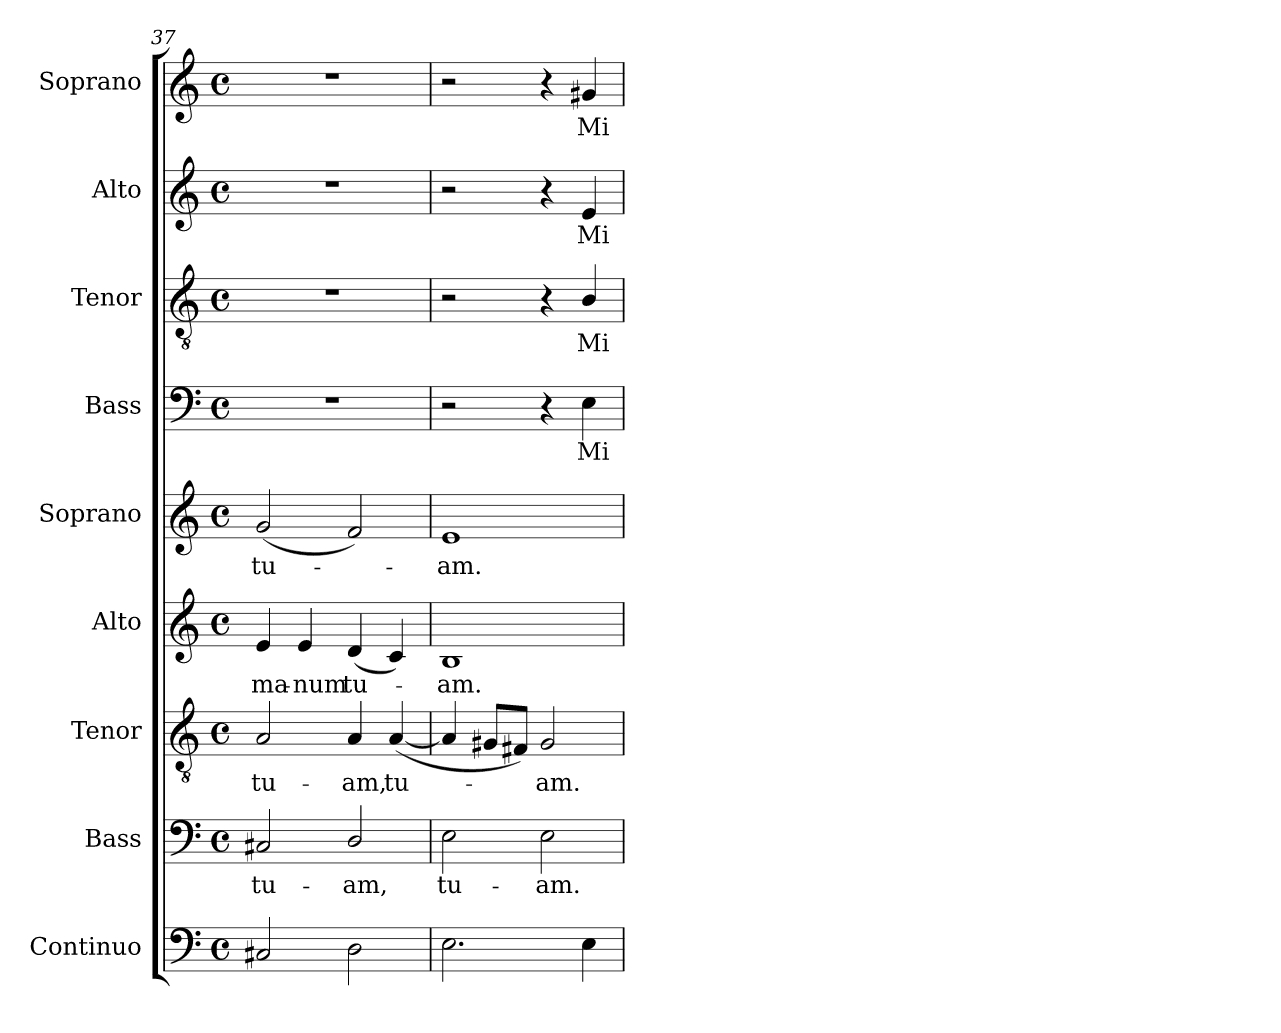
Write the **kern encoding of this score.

**kern	**kern	**text	**kern	**text	**kern	**text	**kern	**text	**kern	**text	**kern	**text	**kern	**text	**kern	**text
*part9	*part8	*part8	*part7	*part7	*part6	*part6	*part5	*part5	*part4	*part4	*part3	*part3	*part2	*part2	*part1	*part1
*staff9	*staff8	*staff8	*staff7	*staff7	*staff6	*staff6	*staff5	*staff5	*staff4	*staff4	*staff3	*staff3	*staff2	*staff2	*staff1	*staff1
*I"Continuo	*I"Bass	*	*I"Tenor	*	*I"Alto	*	*I"Soprano	*	*I"Bass	*	*I"Tenor	*	*I"Alto	*	*I"Soprano	*
*I'Cont.	*I'B.	*	*I'T.	*	*I'A.	*	*I'S.	*	*I'B.	*	*I'T.	*	*I'A.	*	*I'S.	*
*clefF4	*clefF4	*	*clefGv2	*	*clefG2	*	*clefG2	*	*clefF4	*	*clefGv2	*	*clefG2	*	*clefG2	*
*	*	*	*ITrd7c12	*	*	*	*	*	*	*	*ITrd7c12	*	*	*	*	*
*k[]	*k[]	*	*k[]	*	*k[]	*	*k[]	*	*k[]	*	*k[]	*	*k[]	*	*k[]	*
*C:	*C:	*	*C:	*	*C:	*	*C:	*	*C:	*	*C:	*	*C:	*	*C:	*
*M4/4	*M4/4	*	*M4/4	*	*M4/4	*	*M4/4	*	*M4/4	*	*M4/4	*	*M4/4	*	*M4/4	*
*met(c)	*met(c)	*	*met(c)	*	*met(c)	*	*met(c)	*	*met(c)	*	*met(c)	*	*met(c)	*	*met(c)	*
=37	=37	=37	=37	=37	=37	=37	=37	=37	=37	=37	=37	=37	=37	=37	=37	=37
!	!	!LO:LY:b:color=#000000	!	!	!	!	!	!	!	!	!	!	!	!	!	!
!	!	!	!	!LO:LY:b:color=#000000	!	!	!	!	!	!	!	!	!	!	!	!
!	!	!	!	!	!	!LO:LY:b:color=#000000	!	!	!	!	!	!	!	!	!	!
!	!	!	!	!	!	!	!	!LO:LY:b:color=#000000	!	!	!	!	!	!	!	!
2C#Xi/	2C#Xi/	tu-	2AAi/	tu-	4ei/	ma-	(2gi/	tu-	1r	.	1r	.	1r	.	1r	.
!	!	!	!	!	!	!LO:LY:b:color=#000000	!	!	!	!	!	!	!	!	!	!
.	.	.	.	.	4ei/	-num	.	.	.	.	.	.	.	.	.	.
!	!	!LO:LY:b:color=#000000	!	!	!	!	!	!	!	!	!	!	!	!	!	!
!	!	!	!	!LO:LY:b:color=#000000	!	!	!	!	!	!	!	!	!	!	!	!
!	!	!	!	!	!	!LO:LY:b:color=#000000	!	!	!	!	!	!	!	!	!	!
2Di\	2Di/	-am,	4AAi/	-am,	(4di/	tu-	2fi/)	.	.	.	.	.	.	.	.	.
!	!	!	!	!LO:LY:b:color=#000000	!	!	!	!	!	!	!	!	!	!	!	!
.	.	.	([<4AAi/	tu-	4ci/)	.	.	.	.	.	.	.	.	.	.	.
=38	=38	=38	=38	=38	=38	=38	=38	=38	=38	=38	=38	=38	=38	=38	=38	=38
!	!	!LO:LY:b:color=#000000	!	!	!	!	!	!	!	!	!	!	!	!	!	!
!	!	!	!	!	!	!LO:LY:b:color=#000000	!	!	!	!	!	!	!	!	!	!
!	!	!	!	!	!	!	!	!LO:LY:b:color=#000000	!	!	!	!	!	!	!	!
2.Ei\	2Ei\	tu-	4AAi/]	.	1Bi	-am.	1ei	-am.	2r	.	2r	.	2r	.	2r	.
.	.	.	8GG#Xi/L	.	.	.	.	.	.	.	.	.	.	.	.	.
.	.	.	8FF#Xi/J)	.	.	.	.	.	.	.	.	.	.	.	.	.
!	!	!LO:LY:b:color=#000000	!	!	!	!	!	!	!	!	!	!	!	!	!	!
!	!	!	!	!LO:LY:b:color=#000000	!	!	!	!	!	!	!	!	!	!	!	!
.	2Ei\	-am.	2GG#i/	-am.	.	.	.	.	4r	.	4r	.	4r	.	4r	.
!	!	!	!	!	!	!	!	!	!	!LO:LY:b:color=#000000	!	!	!	!	!	!
!	!	!	!	!	!	!	!	!	!	!	!	!LO:LY:b:color=#000000	!	!	!	!
!	!	!	!	!	!	!	!	!	!	!	!	!	!	!LO:LY:b:color=#000000	!	!
!	!	!	!	!	!	!	!	!	!	!	!	!	!	!	!	!LO:LY:b:color=#000000
4Ei\	.	.	.	.	.	.	.	.	4Ei\	Mi-	4BBi/	Mi-	4ei/	Mi-	4g#Xi/	Mi-
=	=	=	=	=	=	=	=	=	=	=	=	=	=	=	=	=
*-	*-	*-	*-	*-	*-	*-	*-	*-	*-	*-	*-	*-	*-	*-	*-	*-
